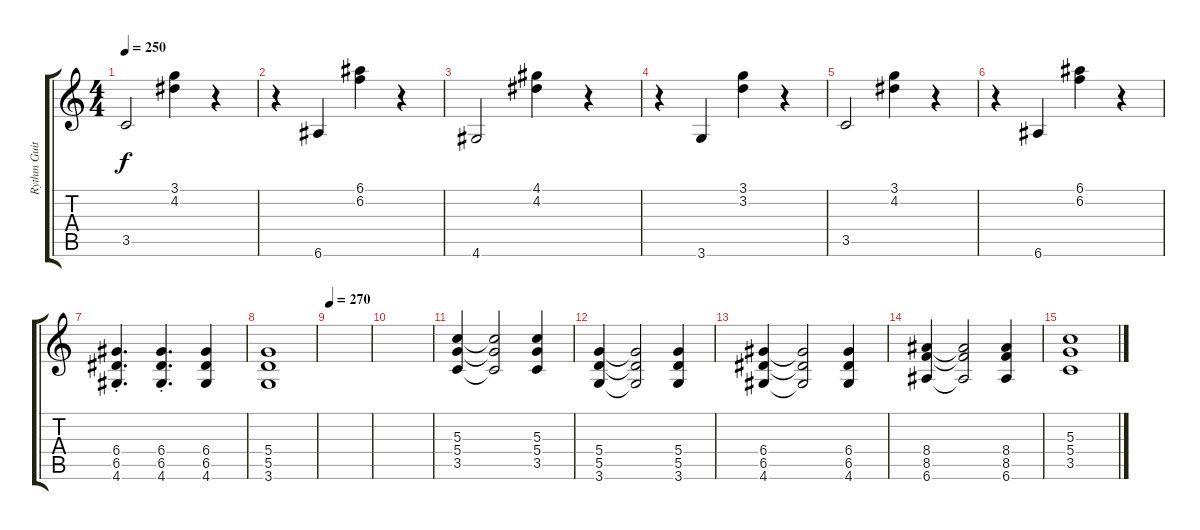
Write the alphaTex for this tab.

\track ("Rythm Guitar" "Rythm Guit") {instrument overdrivenguitar}
\staff {score tabs}
\tuning (E4 B3 G3 D3 A2 E2) {hide}
\ts (4 4)
\tempo 250
\clef g2
\ks c
3.5.2{dy f instrument acousticguitarsteel} (3.1 4.2).4 r.4 |
r.4 6.6.4 (6.1 6.2).4 r.4 |
4.6.2 (4.1 4.2).4 r.4 |
r.4 3.6.4 (3.1 3.2).4 r.4 |
3.5.2 (3.1 4.2).4 r.4 |
r.4 6.6.4 (6.1 6.2).4 r.4 |
(6.4{st} 6.5{st} 4.6{st}).4{d} (6.4{st} 6.5{st} 4.6{st}).4{d} (6.4 6.5 4.6).4 |
(5.4 5.5 3.6).1 |
\tempo 270
|
|
(5.3 5.4 3.5).4{instrument electricguitarclean} (5.3{t} 5.4{t} 3.5{t}).2 (5.3 5.4 3.5).4 |
(5.4 5.5 3.6).4 (5.4{t} 5.5{t} 3.6{t}).2 (5.4 5.5 3.6).4 |
(6.4 6.5 4.6).4 (6.4{t} 6.5{t} 4.6{t}).2 (6.4 6.5 4.6).4 |
(8.4 8.5 6.6).4 (8.4{t} 8.5{t} 6.6{t}).2 (8.4 8.5 6.6).4 |
(5.3 5.4 3.5).1
